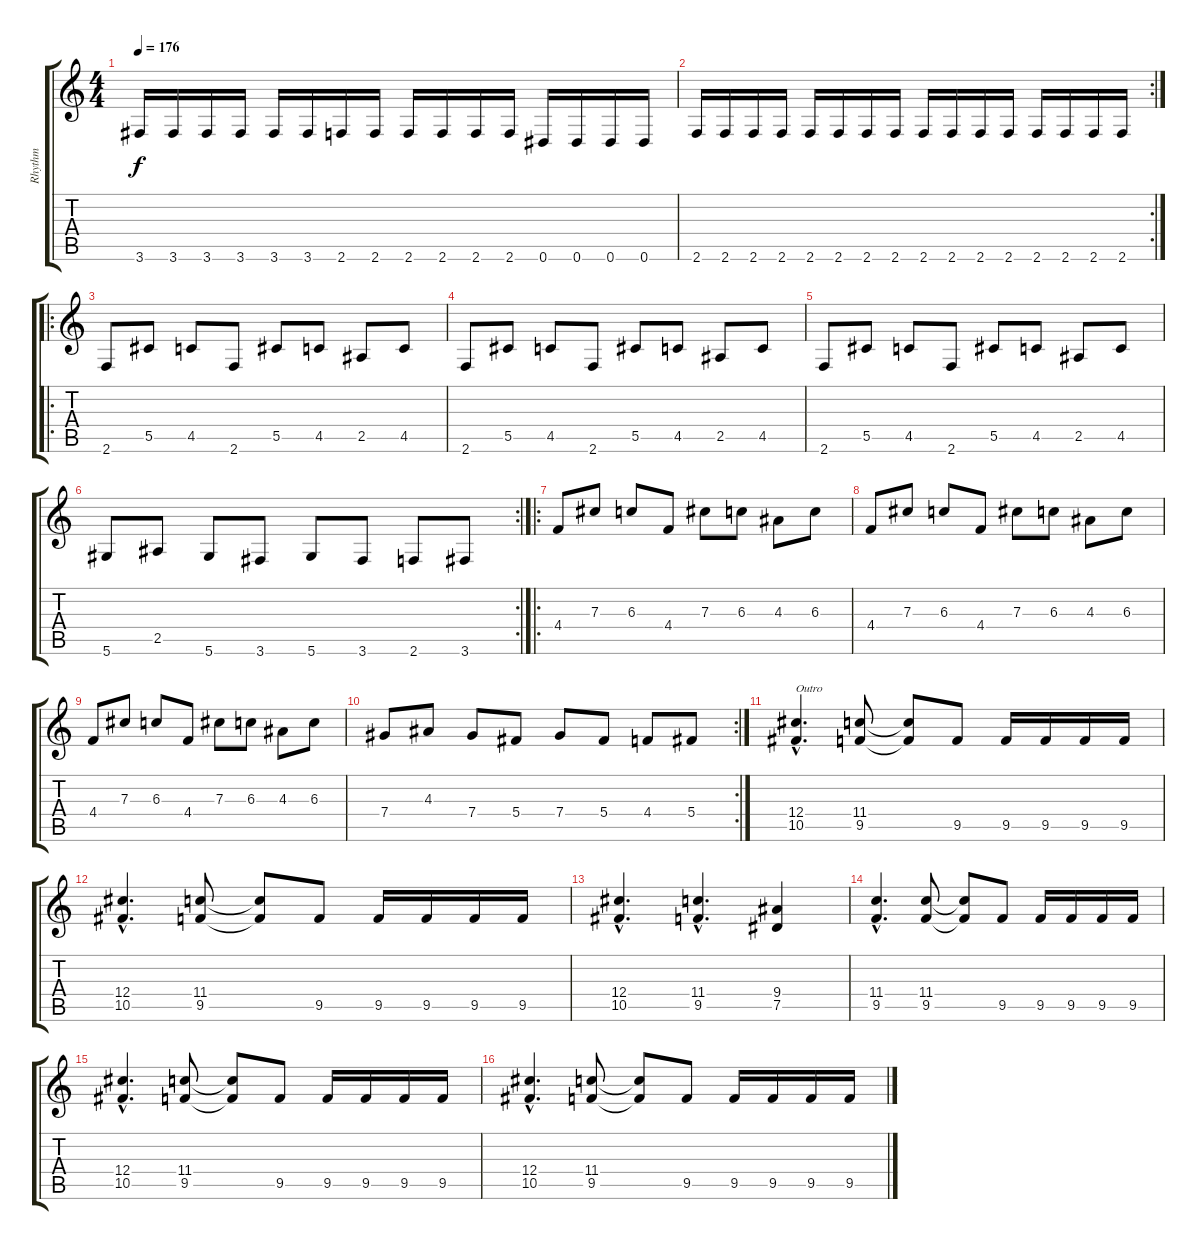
\track ("Rhythm" "Rhythm") {instrument distortionguitar}
\staff {score tabs}
\tuning (Eb4 Bb3 Gb3 Db3 Ab2 Eb2) {hide}
\ts (4 4)
\tempo 176
\clef g2
\ks c
3.6.16{dy f} 3.6.16 3.6.16 3.6.16 3.6.16 3.6.16 2.6.16 2.6.16 2.6.16 2.6.16 2.6.16 2.6.16 0.6.16 0.6.16 0.6.16 0.6.16 |
\rc 2
2.6.16 2.6.16 2.6.16 2.6.16 2.6.16 2.6.16 2.6.16 2.6.16 2.6.16 2.6.16 2.6.16 2.6.16 2.6.16 2.6.16 2.6.16 2.6.16 |
\ro
2.6.8 5.5.8 4.5.8 2.6.8 5.5.8 4.5.8 2.5.8 4.5.8 |
2.6.8 5.5.8 4.5.8 2.6.8 5.5.8 4.5.8 2.5.8 4.5.8 |
2.6.8 5.5.8 4.5.8 2.6.8 5.5.8 4.5.8 2.5.8 4.5.8 |
\rc 2
5.6.8 2.5.8 5.6.8 3.6.8 5.6.8 3.6.8 2.6.8 3.6.8 |
\ro
4.4.8 7.3.8 6.3.8 4.4.8 7.3.8 6.3.8 4.3.8 6.3.8 |
4.4.8 7.3.8 6.3.8 4.4.8 7.3.8 6.3.8 4.3.8 6.3.8 |
4.4.8 7.3.8 6.3.8 4.4.8 7.3.8 6.3.8 4.3.8 6.3.8 |
\rc 2
7.4.8 4.3.8 7.4.8 5.4.8 7.4.8 5.4.8 4.4.8 5.4.8 |
(12.4{hac} 10.5{hac}).4{d txt "Outro"} (11.4 9.5).8 (11.4{t} 9.5{t}).8 9.5.8 9.5.16 9.5.16 9.5.16 9.5.16 |
(12.4{hac} 10.5{hac}).4{d} (11.4 9.5).8 (11.4{t} 9.5{t}).8 9.5.8 9.5.16 9.5.16 9.5.16 9.5.16 |
(12.4{hac} 10.5{hac}).4{d} (11.4{hac} 9.5{hac}).4{d} (9.4 7.5).4 |
(11.4{hac} 9.5{hac}).4{d} (11.4 9.5).8 (11.4{t} 9.5{t}).8 9.5.8 9.5.16 9.5.16 9.5.16 9.5.16 |
(12.4{hac} 10.5{hac}).4{d} (11.4 9.5).8 (11.4{t} 9.5{t}).8 9.5.8 9.5.16 9.5.16 9.5.16 9.5.16 |
(12.4{hac} 10.5{hac}).4{d} (11.4 9.5).8 (11.4{t} 9.5{t}).8 9.5.8 9.5.16 9.5.16 9.5.16 9.5.16
